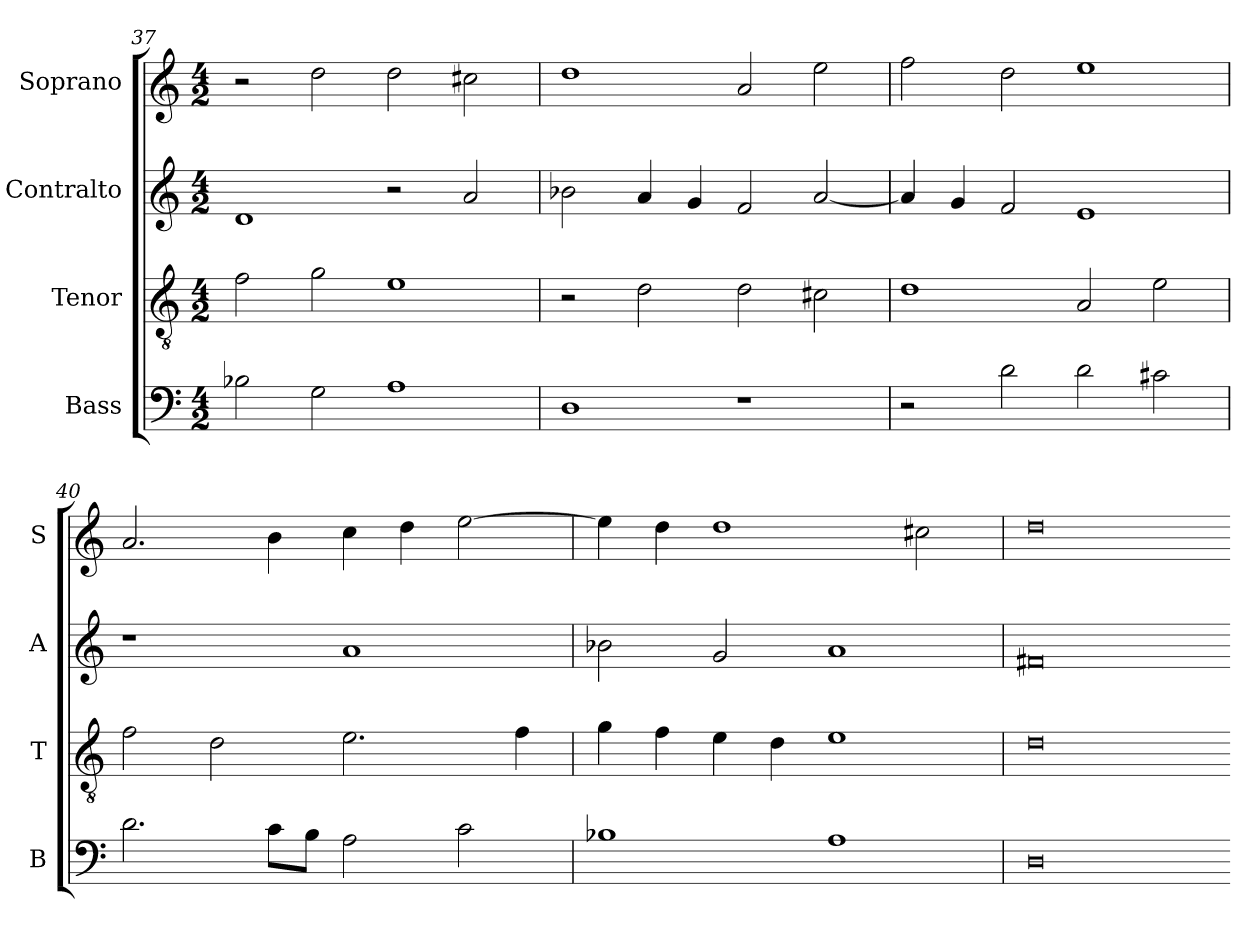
**kern	**kern	**kern	**kern
*part4	*part3	*part2	*part1
*staff4	*staff3	*staff2	*staff1
*I"Bass	*I"Tenor	*I"Contralto	*I"Soprano
*I'B	*I'T	*I'A	*I'S
*clefF4	*clefGv2	*clefG2	*clefG2
*k[]	*k[]	*k[]	*k[]
*D:dor	*D:dor	*D:dor	*D:dor
*M4/2	*M4/2	*M4/2	*M4/2
=37	=37	=37	=37
2B-X	2f	1d	2r
2G	2g	.	2dd
1A	1e	2r	2dd
.	.	2a	2cc#X
=38	=38	=38	=38
1D	2r	2b-X	1dd
.	2d	4a	.
.	.	4g	.
1r	2d	2f	2a
.	2c#X	[2a	2ee
=39	=39	=39	=39
2r	1d	4a]	2ff
.	.	4g	.
2d	.	2f	2dd
2d	2A	1e	1ee
2c#X	2e	.	.
=40	=40	=40	=40
2.d	2f	1r	2.a
.	2d	.	.
8c\L	.	.	4b
8B\J	.	.	.
2A	2.e	1a	4cc
.	.	.	4dd
2c	.	.	[2ee
.	4f	.	.
=41	=41	=41	=41
1B-X	4g	2b-X	4ee]
.	4f	.	4dd
.	4e	2g	1dd
.	4d	.	.
1A	1e	1a	.
.	.	.	2cc#X
=42	=42	=42	=42
0D	0d	0f#X	0dd
=-	=-	=-	=-
*-	*-	*-	*-
